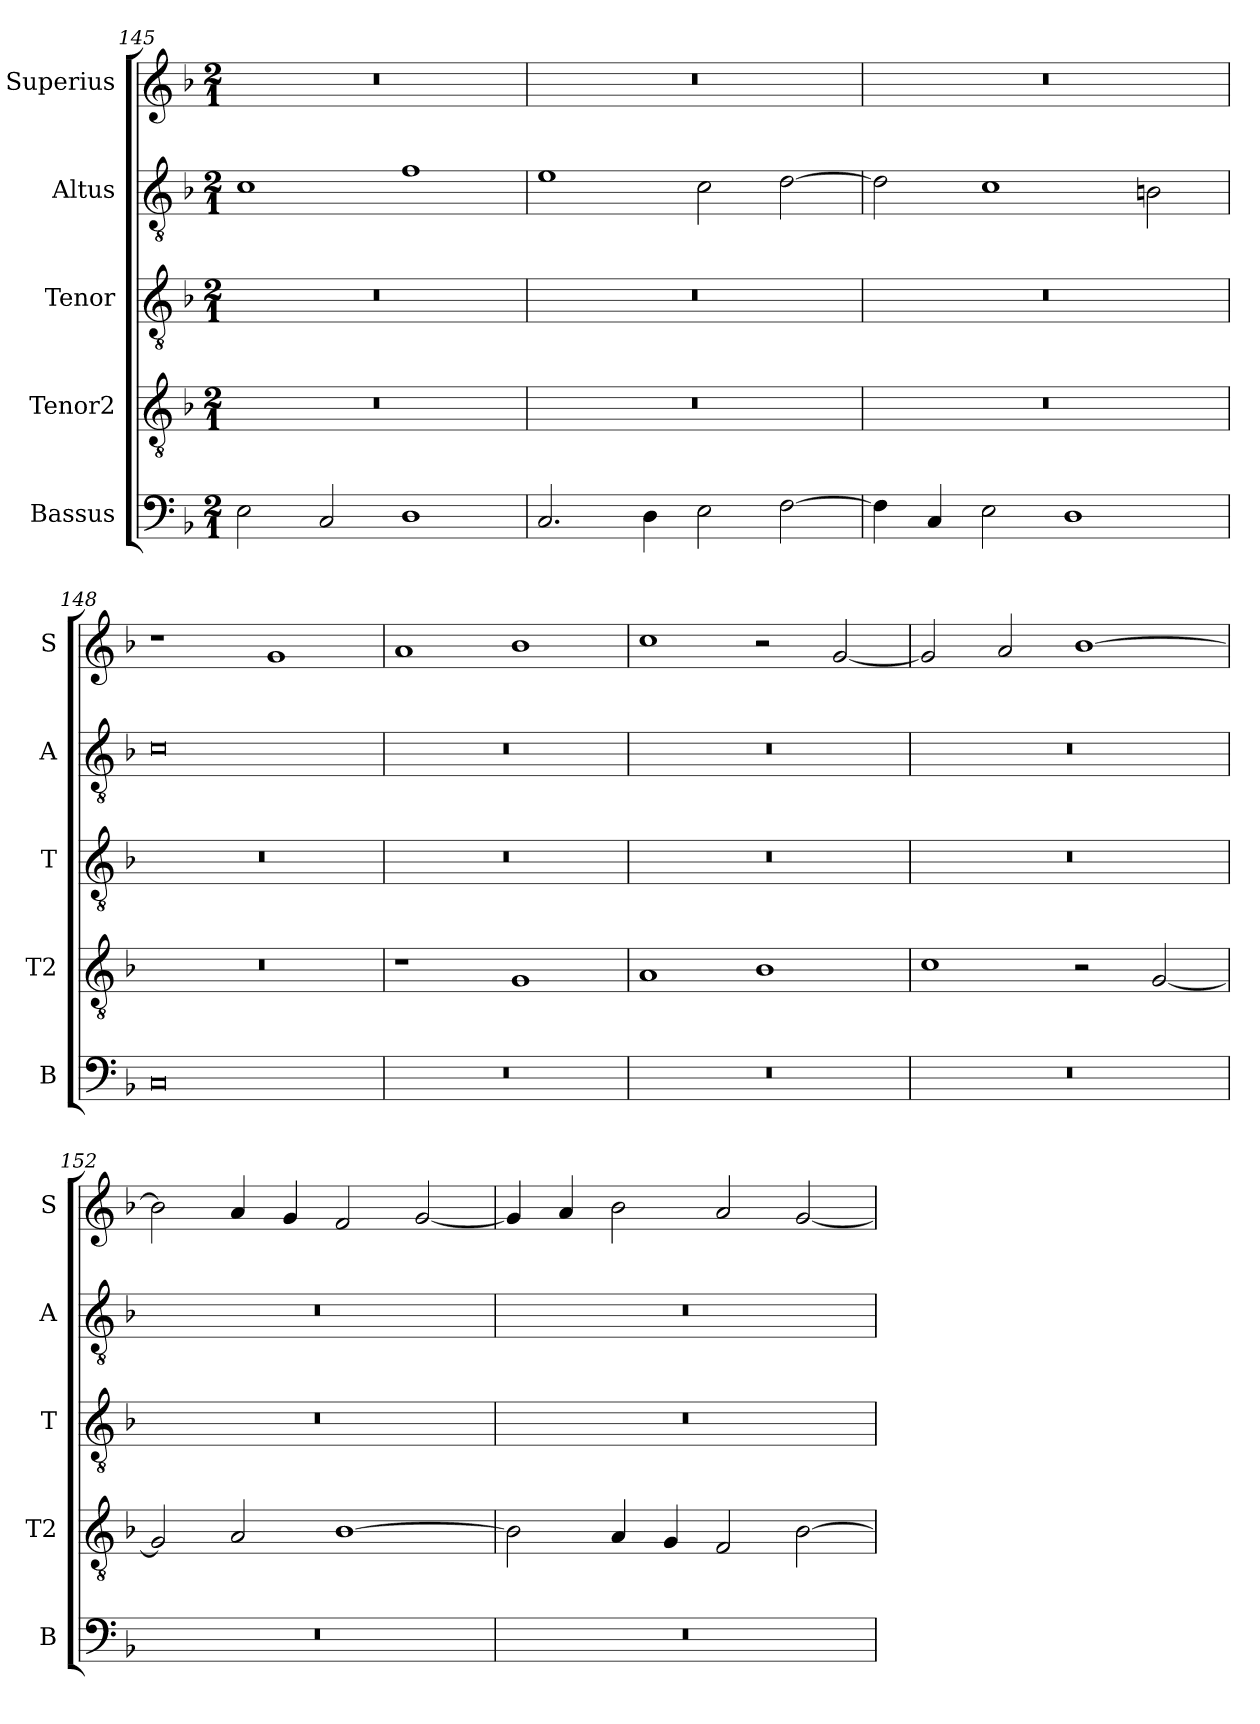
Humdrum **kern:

**kern	**kern	**kern	**kern	**kern
*part5	*part4	*part3	*part2	*part1
*staff5	*staff4	*staff3	*staff2	*staff1
*I"Bassus	*I"Tenor2	*I"Tenor	*I"Altus	*I"Superius
*I'B	*I'T2	*I'T	*I'A	*I'S
*clefF4	*clefGv2	*clefGv2	*clefGv2	*clefG2
*k[b-]	*k[b-]	*k[b-]	*k[b-]	*k[b-]
*M2/1	*M2/1	*M2/1	*M2/1	*M2/1
=145	=145	=145	=145	=145
2E\	0r	0r	1c	0r
2C/	.	.	.	.
1D	.	.	1f	.
=146	=146	=146	=146	=146
2.C/	0r	0r	1e	0r
4D\	.	.	.	.
2E\	.	.	2c\	.
[2F\	.	.	[2d\	.
=147	=147	=147	=147	=147
4F\]	0r	0r	2d\]	0r
4C/	.	.	.	.
2E\	.	.	1c	.
1D	.	.	.	.
.	.	.	2Bn\	.
=148	=148	=148	=148	=148
0C	0r	0r	0c	1r
.	.	.	.	1g
=149	=149	=149	=149	=149
0r	1r	0r	0r	1a
.	1G	.	.	1b-
=150	=150	=150	=150	=150
0r	1A	0r	0r	1cc
.	1B-	.	.	2r
.	.	.	.	[2g/
=151	=151	=151	=151	=151
0r	1c	0r	0r	2g/]
.	.	.	.	2a/
.	2r	.	.	[1b-
.	[2G/	.	.	.
=152	=152	=152	=152	=152
0r	2G/]	0r	0r	2b-\]
.	2A/	.	.	4a/
.	.	.	.	4g/
.	[1B-	.	.	2f/
.	.	.	.	[2g/
=153	=153	=153	=153	=153
0r	2B-\]	0r	0r	4g/]
.	.	.	.	4a/
.	4A/	.	.	2b-\
.	4G/	.	.	.
.	2F/	.	.	2a/
.	[2B-\	.	.	[2g/
=	=	=	=	=
*-	*-	*-	*-	*-
